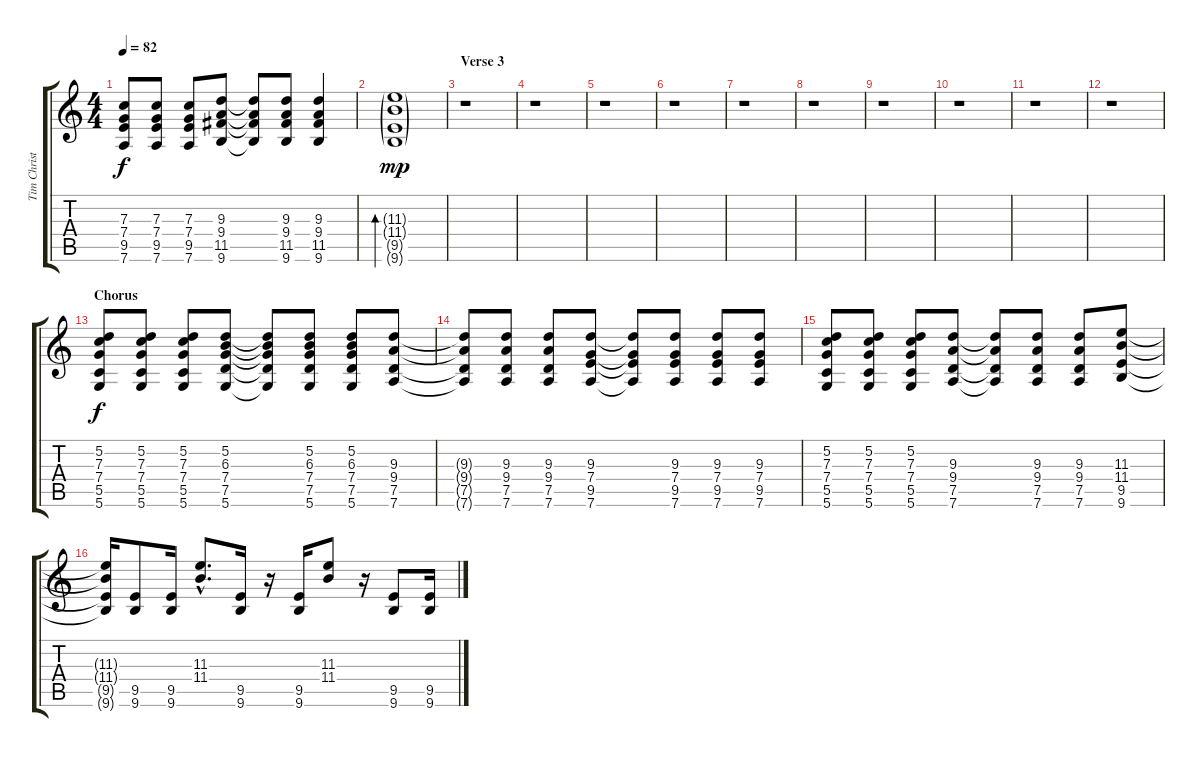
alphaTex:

\track ("Tim Christensen 2" "Tim Christ") {instrument electricguitarjazz}
\staff {score tabs}
\tuning (D4 A3 F3 C3 G2 D2) {hide}
\ts (4 4)
\tempo 82
\clef g2
\ks c
(7.3 7.4 9.5 7.6).8{dy f} (7.3 7.4 9.5 7.6).8 (7.3 7.4 9.5 7.6).8 (9.3 9.4 11.5 9.6).8 (9.3{t} 9.4{t} 11.5{t} 9.6{t}).8 (9.3 9.4 11.5 9.6).8 (9.3 9.4 11.5 9.6).4 |
(11.3{g} 11.4{g} 9.5{g} 9.6{g}).1{bd 120 dy mp} |
\section ("" "Verse 3")
r.1 |
r.1 |
r.1 |
r.1 |
r.1 |
r.1 |
r.1 |
r.1 |
r.1 |
r.1 |
\section ("" "Chorus")
(5.2 7.3 7.4 5.5 5.6).8{dy f} (5.2 7.3 7.4 5.5 5.6).8 (5.2 7.3 7.4 5.5 5.6).8 (5.2 6.3 7.4 7.5 5.6).8 (5.2{t} 6.3{t} 7.4{t} 7.5{t} 5.6{t}).8 (5.2 6.3 7.4 7.5 5.6).8 (5.2 6.3 7.4 7.5 5.6).8 (9.3 9.4 7.5 7.6).8 |
(9.3{t} 9.4{t} 7.5{t} 7.6{t}).8 (9.3 9.4 7.5 7.6).8 (9.3 9.4 7.5 7.6).8 (9.3 7.4 9.5 7.6).8 (9.3{t} 7.4{t} 9.5{t} 7.6{t}).8 (9.3 7.4 9.5 7.6).8 (9.3 7.4 9.5 7.6).8 (9.3 7.4 9.5 7.6).8 |
(5.2 7.3 7.4 5.5 5.6).8 (5.2 7.3 7.4 5.5 5.6).8 (5.2 7.3 7.4 5.5 5.6).8 (9.3 9.4 7.5 7.6).8 (9.3{t} 9.4{t} 7.5{t} 7.6{t}).8 (9.3 9.4 7.5 7.6).8 (9.3 9.4 7.5 7.6).8 (11.3 11.4 9.5 9.6).8 |
(11.3{t} 11.4{t} 9.5{t} 9.6{t}).16 (9.5 9.6).8 (9.5 9.6).16 (11.3{hac} 11.4{hac}).8{d} (9.5 9.6).16 r.16 (9.5 9.6).16 (11.3 11.4).8 r.16 (9.5 9.6).8 (9.5 9.6).16
